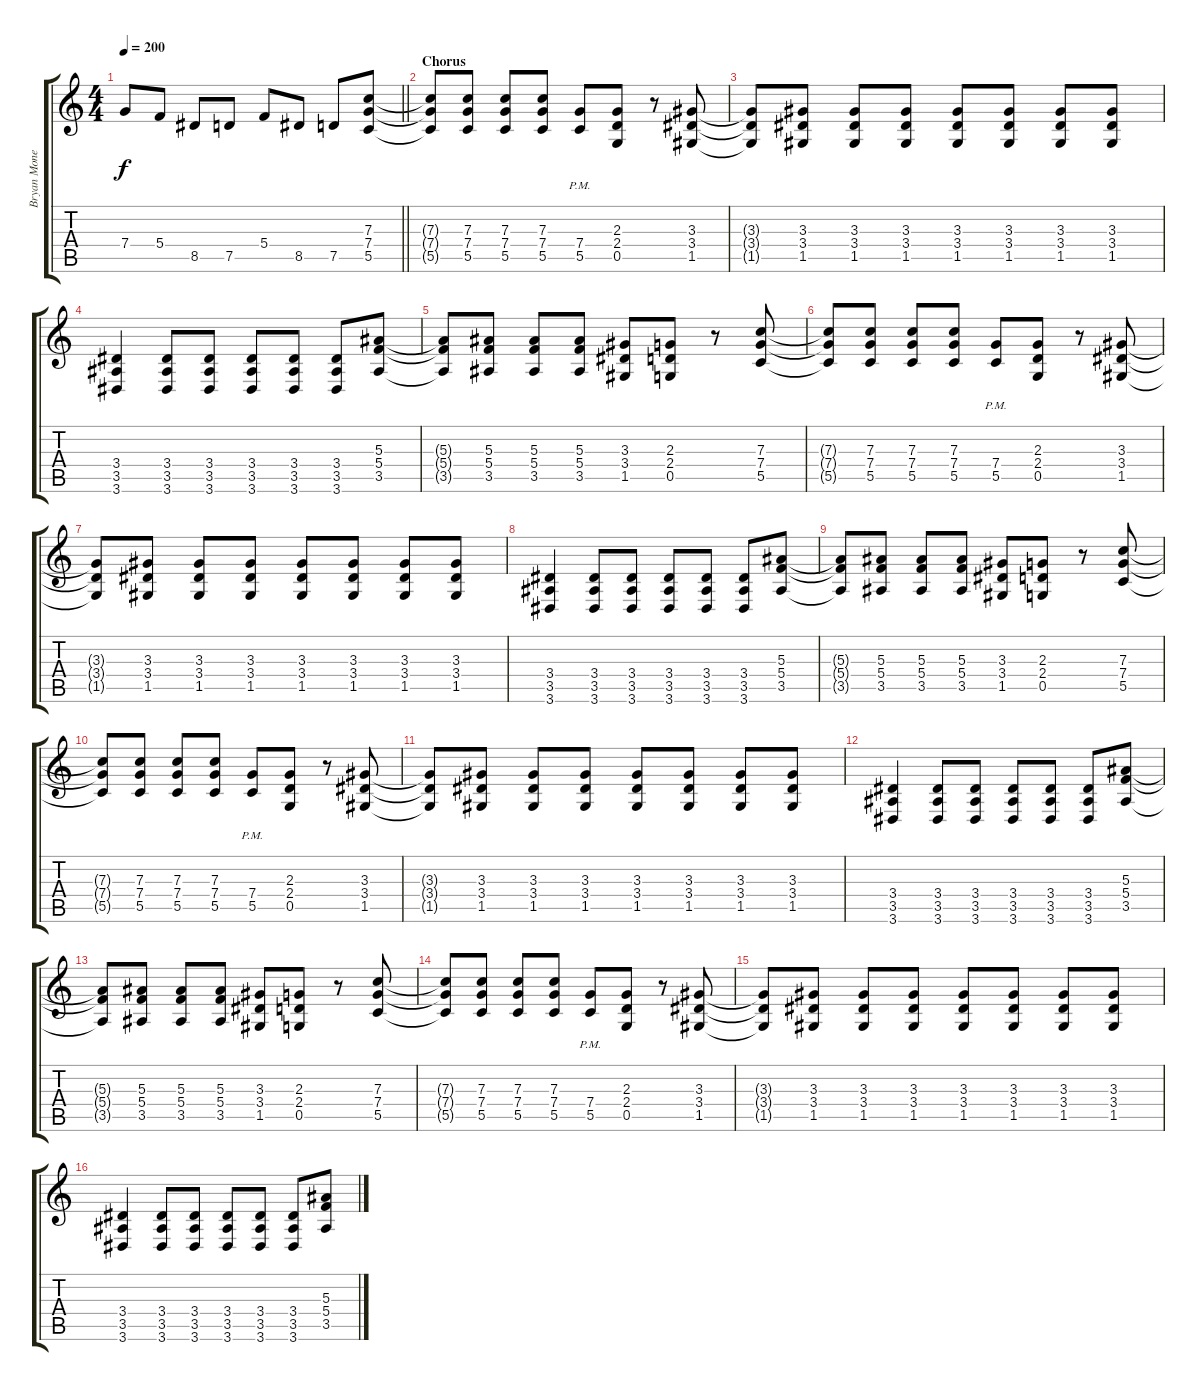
\track ("Bryan Money - Guitar" "Bryan Mone") {instrument distortionguitar}
\staff {score tabs}
\tuning (D4 A3 F3 C3 G2 C2) {hide}
\ts (4 4)
\tempo 200
\clef g2
\barLineRight lightlight
\ks c
7.4.8{dy f} 5.4.8 8.5.8 7.5.8 5.4.8 8.5.8 7.5.8 (7.3 7.4 5.5).8{volume 9} |
\section ("" "Chorus")
(7.3{t} 7.4{t} 5.5{t}).8 (7.3 7.4 5.5).8 (7.3 7.4 5.5).8 (7.3 7.4 5.5).8 (7.4{pm} 5.5{pm}).8 (2.3 2.4 0.5).8 r.8 (3.3 3.4 1.5).8 |
(3.3{t} 3.4{t} 1.5{t}).8 (3.3 3.4 1.5).8 (3.3 3.4 1.5).8 (3.3 3.4 1.5).8 (3.3 3.4 1.5).8 (3.3 3.4 1.5).8 (3.3 3.4 1.5).8 (3.3 3.4 1.5).8 |
(3.4 3.5 3.6).4 (3.4 3.5 3.6).8 (3.4 3.5 3.6).8 (3.4 3.5 3.6).8 (3.4 3.5 3.6).8 (3.4 3.5 3.6).8 (5.3 5.4 3.5).8 |
(5.3{t} 5.4{t} 3.5{t}).8 (5.3 5.4 3.5).8 (5.3 5.4 3.5).8 (5.3 5.4 3.5).8 (3.3 3.4 1.5).8 (2.3 2.4 0.5).8 r.8 (7.3 7.4 5.5).8 |
(7.3{t} 7.4{t} 5.5{t}).8 (7.3 7.4 5.5).8 (7.3 7.4 5.5).8 (7.3 7.4 5.5).8 (7.4{pm} 5.5{pm}).8 (2.3 2.4 0.5).8 r.8 (3.3 3.4 1.5).8 |
(3.3{t} 3.4{t} 1.5{t}).8 (3.3 3.4 1.5).8 (3.3 3.4 1.5).8 (3.3 3.4 1.5).8 (3.3 3.4 1.5).8 (3.3 3.4 1.5).8 (3.3 3.4 1.5).8 (3.3 3.4 1.5).8 |
(3.4 3.5 3.6).4 (3.4 3.5 3.6).8 (3.4 3.5 3.6).8 (3.4 3.5 3.6).8 (3.4 3.5 3.6).8 (3.4 3.5 3.6).8 (5.3 5.4 3.5).8 |
(5.3{t} 5.4{t} 3.5{t}).8 (5.3 5.4 3.5).8 (5.3 5.4 3.5).8 (5.3 5.4 3.5).8 (3.3 3.4 1.5).8 (2.3 2.4 0.5).8 r.8 (7.3 7.4 5.5).8 |
(7.3{t} 7.4{t} 5.5{t}).8 (7.3 7.4 5.5).8 (7.3 7.4 5.5).8 (7.3 7.4 5.5).8 (7.4{pm} 5.5{pm}).8 (2.3 2.4 0.5).8 r.8 (3.3 3.4 1.5).8 |
(3.3{t} 3.4{t} 1.5{t}).8 (3.3 3.4 1.5).8 (3.3 3.4 1.5).8 (3.3 3.4 1.5).8 (3.3 3.4 1.5).8 (3.3 3.4 1.5).8 (3.3 3.4 1.5).8 (3.3 3.4 1.5).8 |
(3.4 3.5 3.6).4 (3.4 3.5 3.6).8 (3.4 3.5 3.6).8 (3.4 3.5 3.6).8 (3.4 3.5 3.6).8 (3.4 3.5 3.6).8 (5.3 5.4 3.5).8 |
(5.3{t} 5.4{t} 3.5{t}).8 (5.3 5.4 3.5).8 (5.3 5.4 3.5).8 (5.3 5.4 3.5).8 (3.3 3.4 1.5).8 (2.3 2.4 0.5).8 r.8 (7.3 7.4 5.5).8 |
(7.3{t} 7.4{t} 5.5{t}).8 (7.3 7.4 5.5).8 (7.3 7.4 5.5).8 (7.3 7.4 5.5).8 (7.4{pm} 5.5{pm}).8 (2.3 2.4 0.5).8 r.8 (3.3 3.4 1.5).8 |
(3.3{t} 3.4{t} 1.5{t}).8 (3.3 3.4 1.5).8 (3.3 3.4 1.5).8 (3.3 3.4 1.5).8 (3.3 3.4 1.5).8 (3.3 3.4 1.5).8 (3.3 3.4 1.5).8 (3.3 3.4 1.5).8 |
(3.4 3.5 3.6).4 (3.4 3.5 3.6).8 (3.4 3.5 3.6).8 (3.4 3.5 3.6).8 (3.4 3.5 3.6).8 (3.4 3.5 3.6).8 (5.3 5.4 3.5).8
